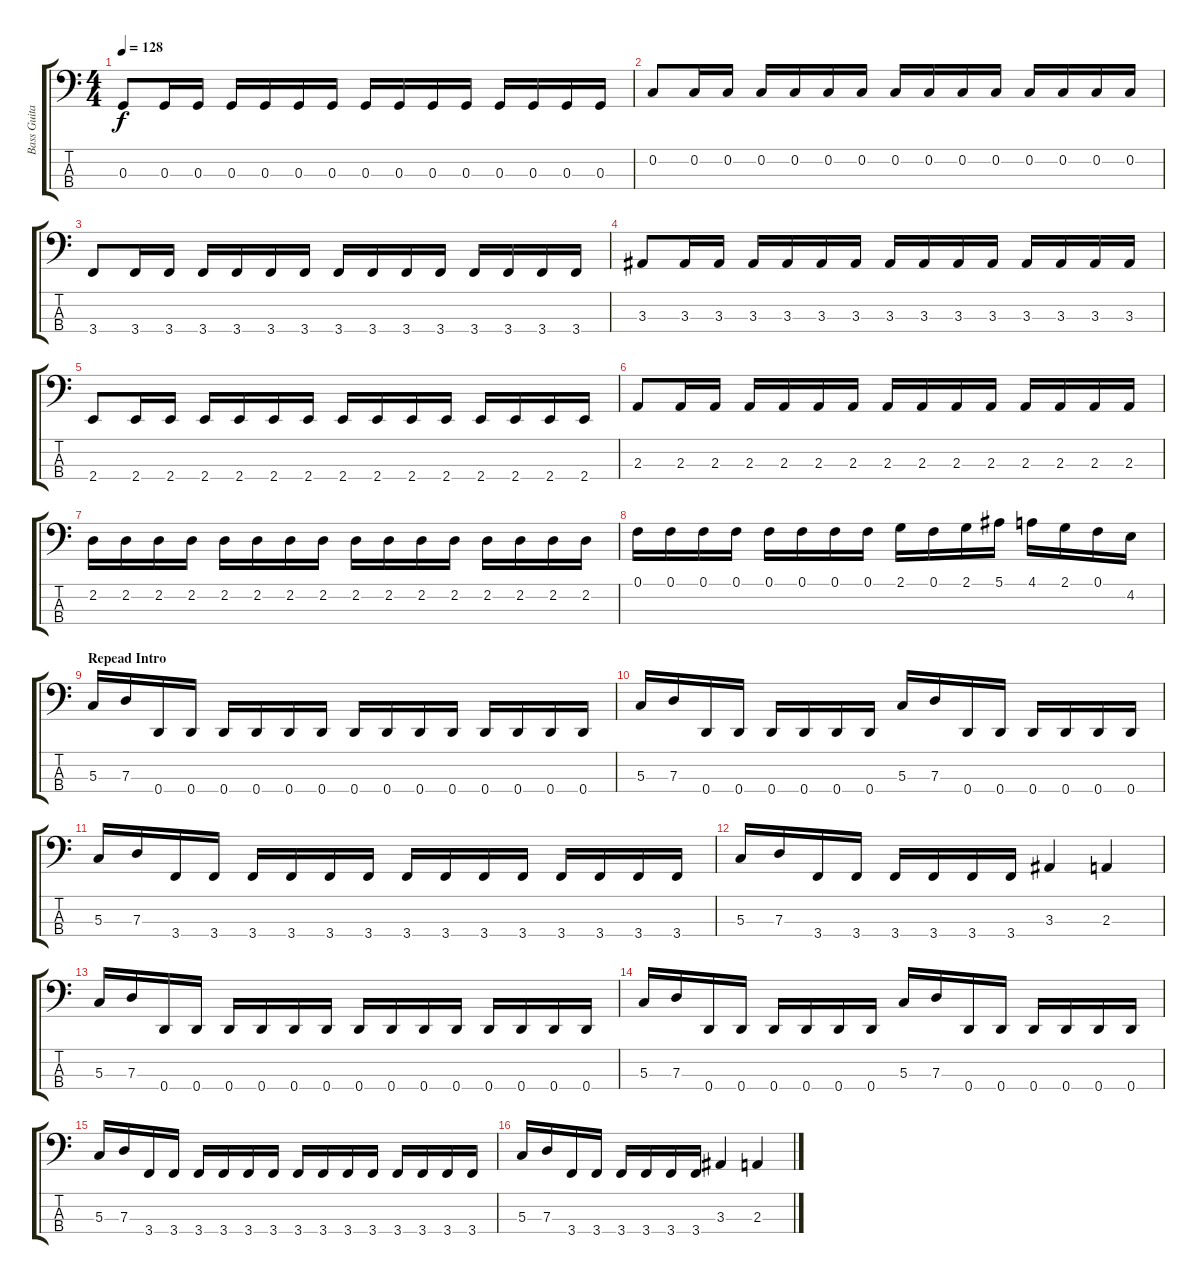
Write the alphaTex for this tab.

\track ("Bass Guitar" "Bass Guita") {instrument electricbasspick}
\staff {score tabs}
\tuning (F2 C2 G1 D1) {hide}
\ts (4 4)
\tempo 128
\clef f4
\ks c
0.3.8{dy f} 0.3.16 0.3.16 0.3.16 0.3.16 0.3.16 0.3.16 0.3.16 0.3.16 0.3.16 0.3.16 0.3.16 0.3.16 0.3.16 0.3.16 |
0.2.8 0.2.16 0.2.16 0.2.16 0.2.16 0.2.16 0.2.16 0.2.16 0.2.16 0.2.16 0.2.16 0.2.16 0.2.16 0.2.16 0.2.16 |
3.4.8 3.4.16 3.4.16 3.4.16 3.4.16 3.4.16 3.4.16 3.4.16 3.4.16 3.4.16 3.4.16 3.4.16 3.4.16 3.4.16 3.4.16 |
3.3.8 3.3.16 3.3.16 3.3.16 3.3.16 3.3.16 3.3.16 3.3.16 3.3.16 3.3.16 3.3.16 3.3.16 3.3.16 3.3.16 3.3.16 |
2.4.8 2.4.16 2.4.16 2.4.16 2.4.16 2.4.16 2.4.16 2.4.16 2.4.16 2.4.16 2.4.16 2.4.16 2.4.16 2.4.16 2.4.16 |
2.3.8 2.3.16 2.3.16 2.3.16 2.3.16 2.3.16 2.3.16 2.3.16 2.3.16 2.3.16 2.3.16 2.3.16 2.3.16 2.3.16 2.3.16 |
2.2.16 2.2.16 2.2.16 2.2.16 2.2.16 2.2.16 2.2.16 2.2.16 2.2.16 2.2.16 2.2.16 2.2.16 2.2.16 2.2.16 2.2.16 2.2.16 |
0.1.16 0.1.16 0.1.16 0.1.16 0.1.16 0.1.16 0.1.16 0.1.16 2.1.16 0.1.16 2.1.16 5.1.16 4.1.16 2.1.16 0.1.16 4.2.16 |
\section ("" "Repead Intro")
5.3.16 7.3.16 0.4.16 0.4.16 0.4.16 0.4.16 0.4.16 0.4.16 0.4.16 0.4.16 0.4.16 0.4.16 0.4.16 0.4.16 0.4.16 0.4.16 |
5.3.16 7.3.16 0.4.16 0.4.16 0.4.16 0.4.16 0.4.16 0.4.16 5.3.16 7.3.16 0.4.16 0.4.16 0.4.16 0.4.16 0.4.16 0.4.16 |
5.3.16 7.3.16 3.4.16 3.4.16 3.4.16 3.4.16 3.4.16 3.4.16 3.4.16 3.4.16 3.4.16 3.4.16 3.4.16 3.4.16 3.4.16 3.4.16 |
5.3.16 7.3.16 3.4.16 3.4.16 3.4.16 3.4.16 3.4.16 3.4.16 3.3.4 2.3.4 |
5.3.16 7.3.16 0.4.16 0.4.16 0.4.16 0.4.16 0.4.16 0.4.16 0.4.16 0.4.16 0.4.16 0.4.16 0.4.16 0.4.16 0.4.16 0.4.16 |
5.3.16 7.3.16 0.4.16 0.4.16 0.4.16 0.4.16 0.4.16 0.4.16 5.3.16 7.3.16 0.4.16 0.4.16 0.4.16 0.4.16 0.4.16 0.4.16 |
5.3.16 7.3.16 3.4.16 3.4.16 3.4.16 3.4.16 3.4.16 3.4.16 3.4.16 3.4.16 3.4.16 3.4.16 3.4.16 3.4.16 3.4.16 3.4.16 |
5.3.16 7.3.16 3.4.16 3.4.16 3.4.16 3.4.16 3.4.16 3.4.16 3.3.4 2.3.4
